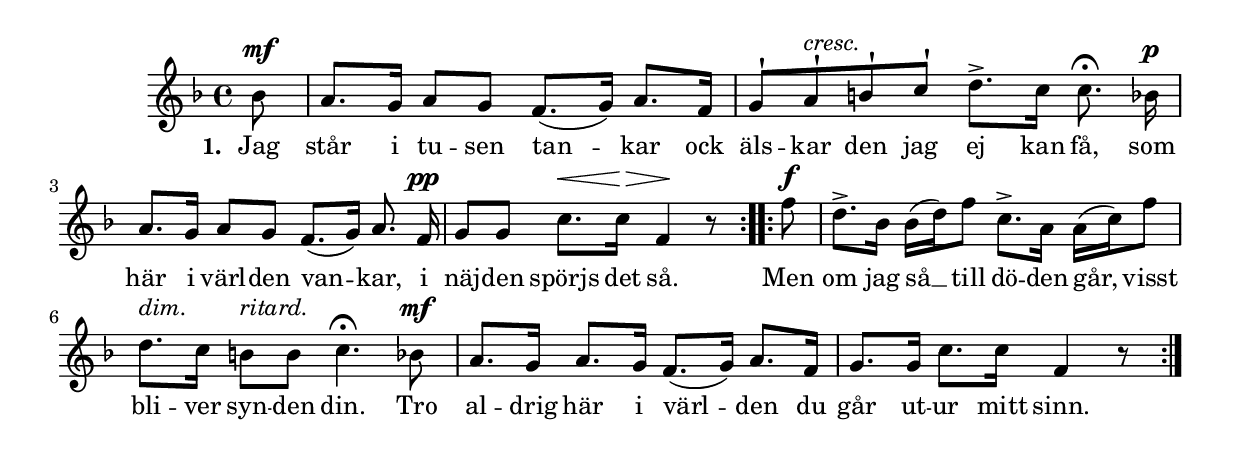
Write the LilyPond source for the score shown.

{
\time 4/4
\key f \major

\dynamicUp
\override DynamicLineSpanner.staff-padding = #2.3
\override TextScript.staff-padding = #1.8

\repeat volta 2 { 
 \partial 8
 bes'8\mf  | 
 a'8. g'16 a'8 g' f'8.-( g'16-) a'8. f'16  | 
 g'8^! a'^!^\markup { \italic cresc. } b'^! c''^! d''8.-> c''16 c''8.-\fermata bes'16\noBeam\p  | 
 a'8. g'16 a'8 g' f'8.-( g'16-) a'8. f'16\noBeam\pp  | 
 g'8 g' c''8.\< c''16\!\> f'4\! r8
 } %( endrepeat )% 
 
\repeat volta 2 { 
 f''\f  | 
 d''8.-> bes'16 bes'-( d''-) f''8 c''8.-> a'16 a'-( c''-) f''8  | 
 d''8.^\markup { \italic dim. } c''16 b'8^\markup { \italic ritard. } b' c''4.-\fermata bes'8\mf  | 
 a'8. g'16 a'8. g'16 f'8.-( g'16-) a'8. f'16  | 
 g'8. g'16 c''8. c''16 f'4 r8
 } %( endrepeat )% 
 }
 \addlyrics {
     \set stanza = #"1. "
     Jag står i tu -- sen tan --  -- kar ock äls -- kar den jag ej kan få, som
     här i värl -- den van -- kar, i näj -- den spörjs det så.
     Men om jag så __ till dö -- den går, visst bli -- ver syn -- den din. Tro
     al -- drig här i värl --  -- den du går ut -- ur mitt sinn.
}
